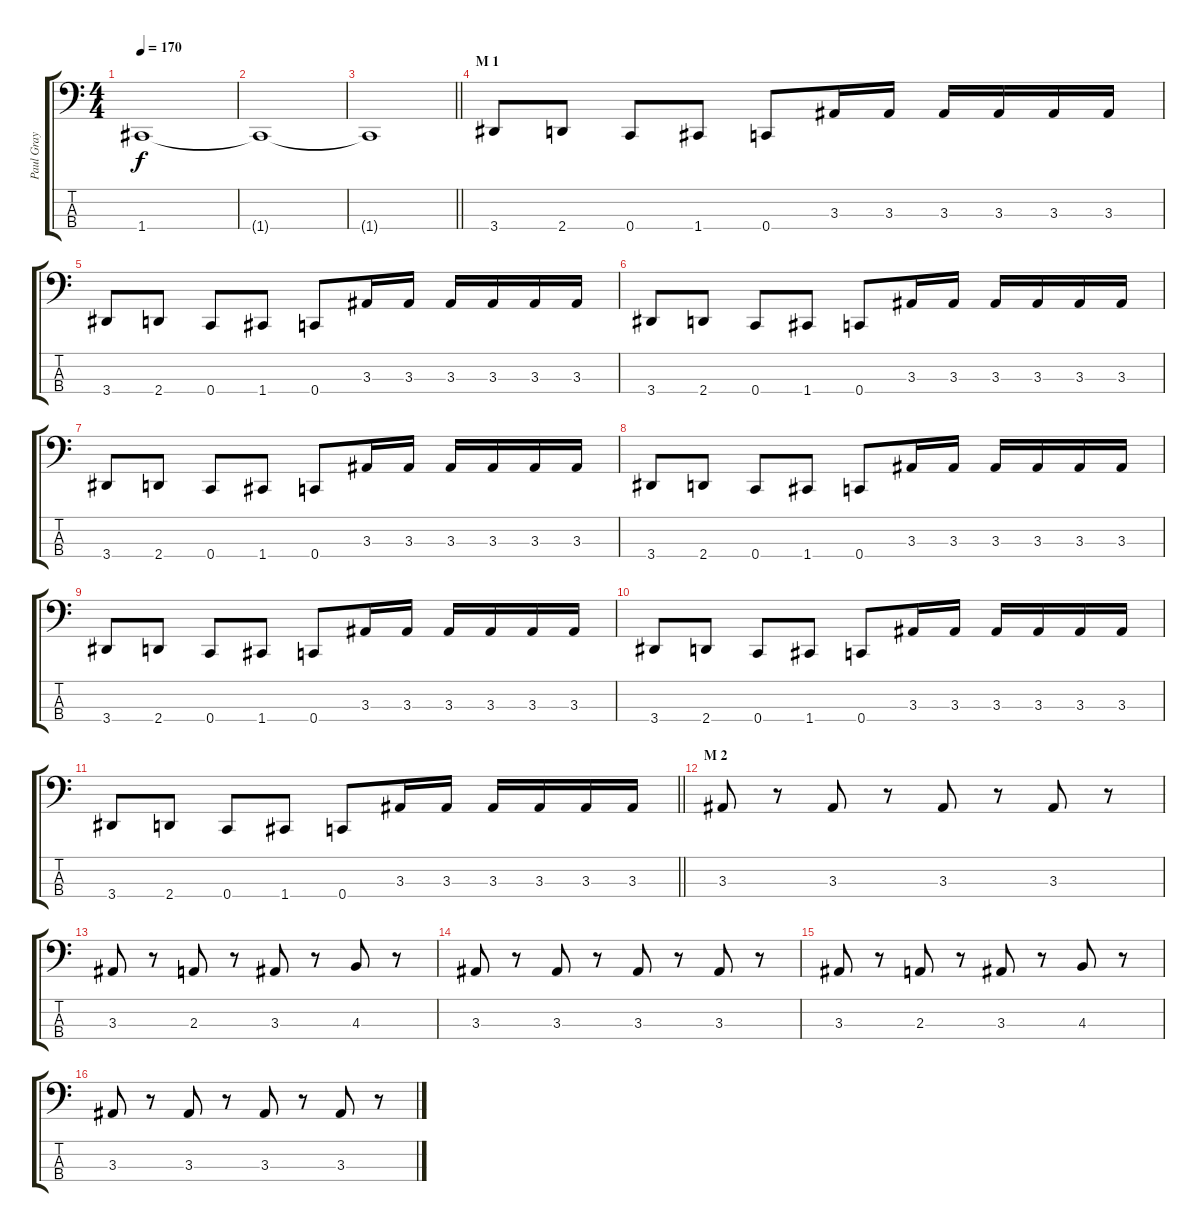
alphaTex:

\track ("Paul Gray" "Paul Gray") {instrument electricbasspick}
\staff {score tabs}
\tuning (F2 C2 G1 C1) {hide}
\ts (4 4)
\tempo 170
\clef f4
\ks c
1.4{t}.1{dy f} |
1.4{t}.1 |
\barLineRight lightlight
1.4{t}.1 |
\section ("" "M 1")
3.4.8 2.4.8 0.4.8 1.4.8 0.4.8 3.3.16 3.3.16 3.3.16 3.3.16 3.3.16 3.3.16 |
3.4.8 2.4.8 0.4.8 1.4.8 0.4.8 3.3.16 3.3.16 3.3.16 3.3.16 3.3.16 3.3.16 |
3.4.8 2.4.8 0.4.8 1.4.8 0.4.8 3.3.16 3.3.16 3.3.16 3.3.16 3.3.16 3.3.16 |
3.4.8 2.4.8 0.4.8 1.4.8 0.4.8 3.3.16 3.3.16 3.3.16 3.3.16 3.3.16 3.3.16 |
3.4.8 2.4.8 0.4.8 1.4.8 0.4.8 3.3.16 3.3.16 3.3.16 3.3.16 3.3.16 3.3.16 |
3.4.8 2.4.8 0.4.8 1.4.8 0.4.8 3.3.16 3.3.16 3.3.16 3.3.16 3.3.16 3.3.16 |
3.4.8 2.4.8 0.4.8 1.4.8 0.4.8 3.3.16 3.3.16 3.3.16 3.3.16 3.3.16 3.3.16 |
\barLineRight lightlight
3.4.8 2.4.8 0.4.8 1.4.8 0.4.8 3.3.16 3.3.16 3.3.16 3.3.16 3.3.16 3.3.16 |
\section ("" "M 2")
3.3.8 r.8 3.3.8 r.8 3.3.8 r.8 3.3.8 r.8 |
3.3.8 r.8 2.3.8 r.8 3.3.8 r.8 4.3.8 r.8 |
3.3.8 r.8 3.3.8 r.8 3.3.8 r.8 3.3.8 r.8 |
3.3.8 r.8 2.3.8 r.8 3.3.8 r.8 4.3.8 r.8 |
3.3.8 r.8 3.3.8 r.8 3.3.8 r.8 3.3.8 r.8
